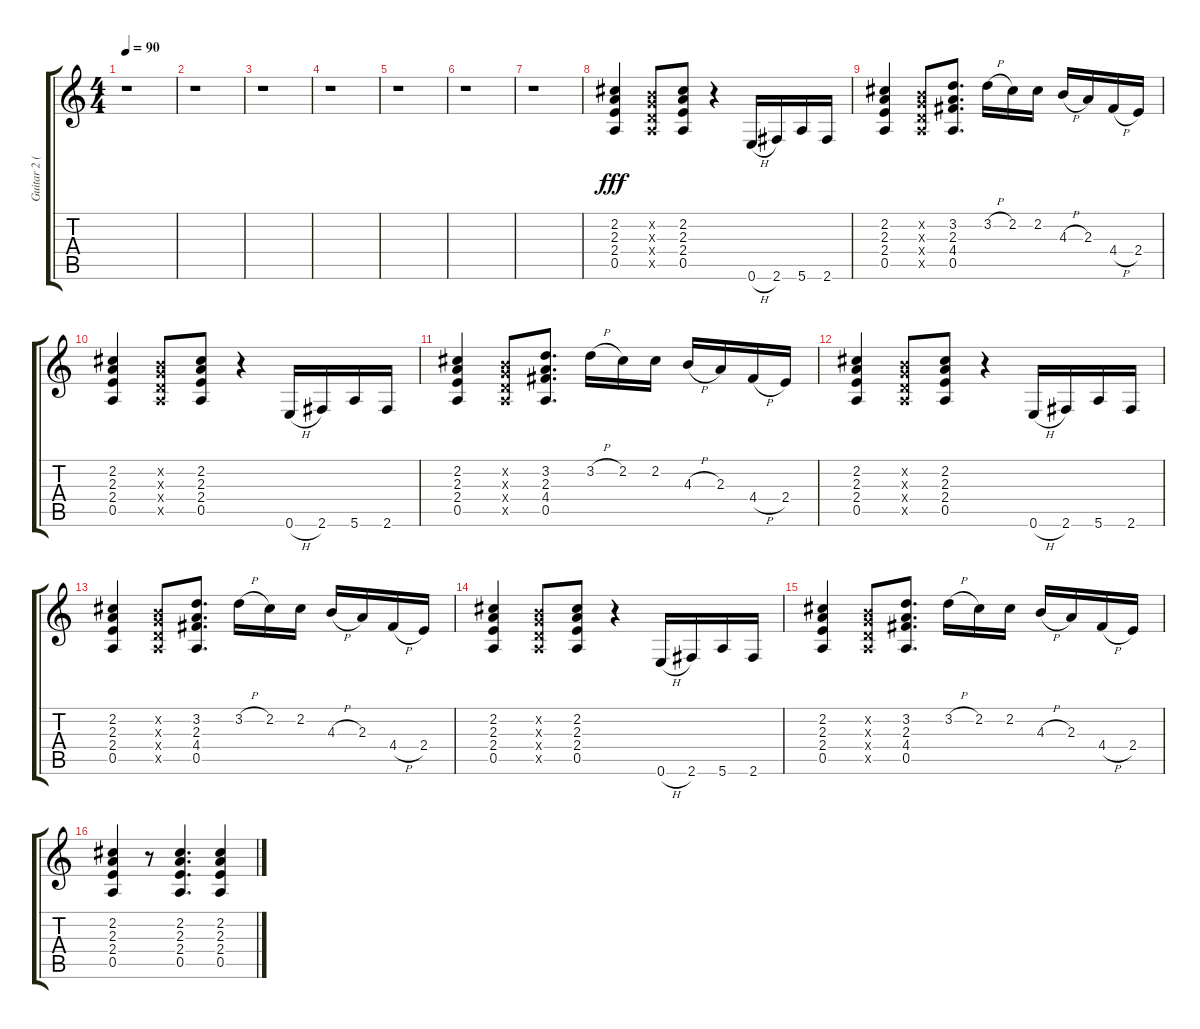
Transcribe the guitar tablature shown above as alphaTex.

\track ("Guitar 2 (Rhythm)" "Guitar 2 (") {instrument distortionguitar}
\staff {score tabs}
\tuning (E4 B3 G3 D3 A2 E2) {hide}
\ts (4 4)
\tempo 90
\clef g2
\ks c
r.1{dy fff} |
r.1 |
r.1 |
r.1 |
r.1 |
r.1 |
r.1 |
(2.2 2.3 2.4 0.5).4 (0.2{x} 0.3{x} 0.4{x} 0.5{x}).8 (2.2 2.3 2.4 0.5).8 r.4 0.6{h}.16 2.6.16 5.6.16 2.6.16 |
(2.2 2.3 2.4 0.5).4 (0.2{x} 0.3{x} 0.4{x} 0.5{x}).8 (3.2 2.3 4.4 0.5).8{d} 3.2{h}.16 2.2.16 2.2.16 4.3{h}.16 2.3.16 4.4{h}.16 2.4.16 |
(2.2 2.3 2.4 0.5).4 (0.2{x} 0.3{x} 0.4{x} 0.5{x}).8 (2.2 2.3 2.4 0.5).8 r.4 0.6{h}.16 2.6.16 5.6.16 2.6.16 |
(2.2 2.3 2.4 0.5).4 (0.2{x} 0.3{x} 0.4{x} 0.5{x}).8 (3.2 2.3 4.4 0.5).8{d} 3.2{h}.16 2.2.16 2.2.16 4.3{h}.16 2.3.16 4.4{h}.16 2.4.16 |
(2.2 2.3 2.4 0.5).4 (0.2{x} 0.3{x} 0.4{x} 0.5{x}).8 (2.2 2.3 2.4 0.5).8 r.4 0.6{h}.16 2.6.16 5.6.16 2.6.16 |
(2.2 2.3 2.4 0.5).4 (0.2{x} 0.3{x} 0.4{x} 0.5{x}).8 (3.2 2.3 4.4 0.5).8{d} 3.2{h}.16 2.2.16 2.2.16 4.3{h}.16 2.3.16 4.4{h}.16 2.4.16 |
(2.2 2.3 2.4 0.5).4 (0.2{x} 0.3{x} 0.4{x} 0.5{x}).8 (2.2 2.3 2.4 0.5).8 r.4 0.6{h}.16 2.6.16 5.6.16 2.6.16 |
(2.2 2.3 2.4 0.5).4 (0.2{x} 0.3{x} 0.4{x} 0.5{x}).8 (3.2 2.3 4.4 0.5).8{d} 3.2{h}.16 2.2.16 2.2.16 4.3{h}.16 2.3.16 4.4{h}.16 2.4.16 |
(2.2 2.3 2.4 0.5).4 r.8 (2.2 2.3 2.4 0.5).4{d} (2.2 2.3 2.4 0.5).4
